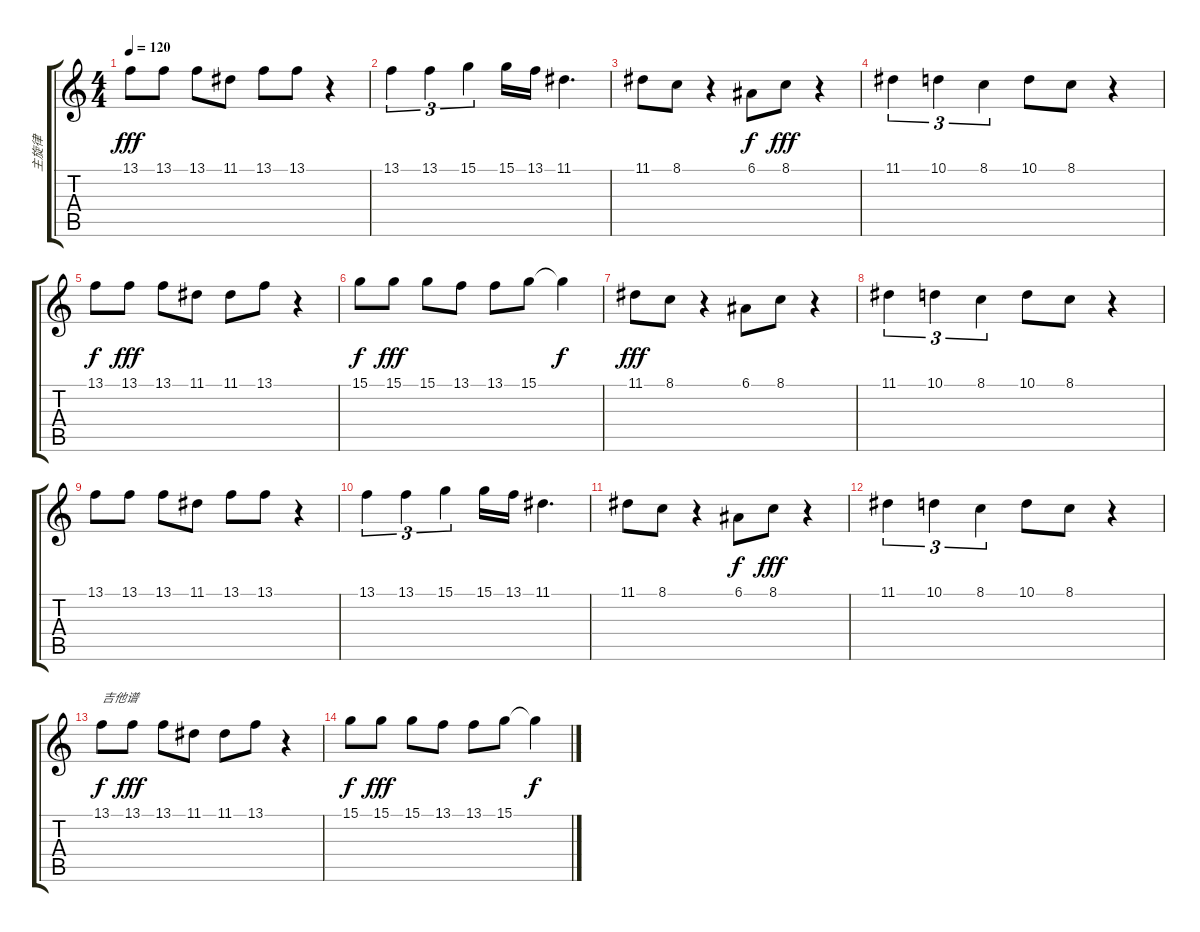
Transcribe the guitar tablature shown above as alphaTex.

\track ("主旋律" "主旋律") {instrument oboe}
\staff {score tabs}
\tuning (E4 B3 G3 D3 A2 D2) {hide}
\ts (4 4)
\tempo 120
\clef g2
\ks c
13.1.8{dy fff} 13.1.8 13.1.8 11.1.8 13.1.8 13.1.8 r.4 |
13.1.4{tu (3 2)} 13.1.4{tu (3 2)} 15.1.4{tu (3 2)} 15.1.16 13.1.16 11.1.4{d} |
11.1.8 8.1.8 r.4 6.1.8{dy f} 8.1.8{dy fff} r.4 |
11.1.4{tu (3 2)} 10.1.4{tu (3 2)} 8.1.4{tu (3 2)} 10.1.8 8.1.8 r.4 |
13.1.8{dy f} 13.1.8{dy fff} 13.1.8 11.1.8 11.1.8 13.1.8 r.4 |
15.1.8{dy f} 15.1.8{dy fff} 15.1.8 13.1.8 13.1.8 15.1.8 15.1{t}.4{dy f} |
11.1.8{dy fff} 8.1.8 r.4 6.1.8 8.1.8 r.4 |
11.1.4{tu (3 2)} 10.1.4{tu (3 2)} 8.1.4{tu (3 2)} 10.1.8 8.1.8 r.4 |
13.1.8 13.1.8 13.1.8 11.1.8 13.1.8 13.1.8 r.4 |
13.1.4{tu (3 2)} 13.1.4{tu (3 2)} 15.1.4{tu (3 2)} 15.1.16 13.1.16 11.1.4{d} |
11.1.8 8.1.8 r.4 6.1.8{dy f} 8.1.8{dy fff} r.4 |
11.1.4{tu (3 2)} 10.1.4{tu (3 2)} 8.1.4{tu (3 2)} 10.1.8 8.1.8 r.4 |
13.1.8{txt "吉他谱" dy f} 13.1.8{dy fff} 13.1.8 11.1.8 11.1.8 13.1.8 r.4 |
15.1.8{dy f} 15.1.8{dy fff} 15.1.8 13.1.8 13.1.8 15.1.8 15.1{t}.4{dy f}
